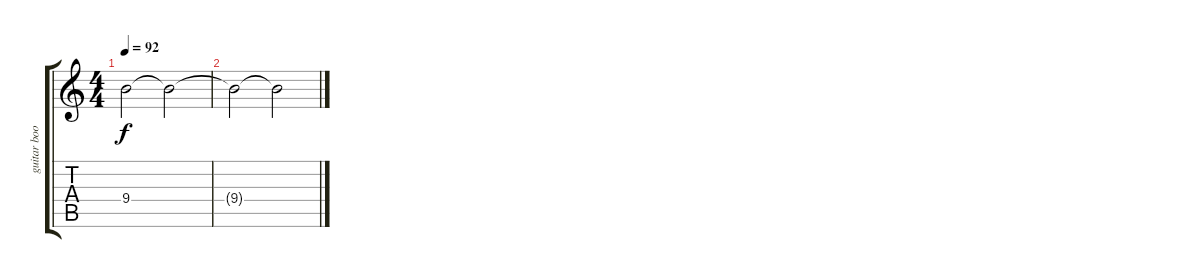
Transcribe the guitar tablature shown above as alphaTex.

\track ("guitar boost" "guitar boo") {instrument electricguitarclean}
\staff {score tabs}
\tuning (E4 B3 G3 D3 A2 D2) {hide}
\ts (4 4)
\tempo 92
\clef g2
\ks c
9.4{t}.2{dy f} 9.4{t}.2 |
9.4{t}.2 9.4{t}.2
